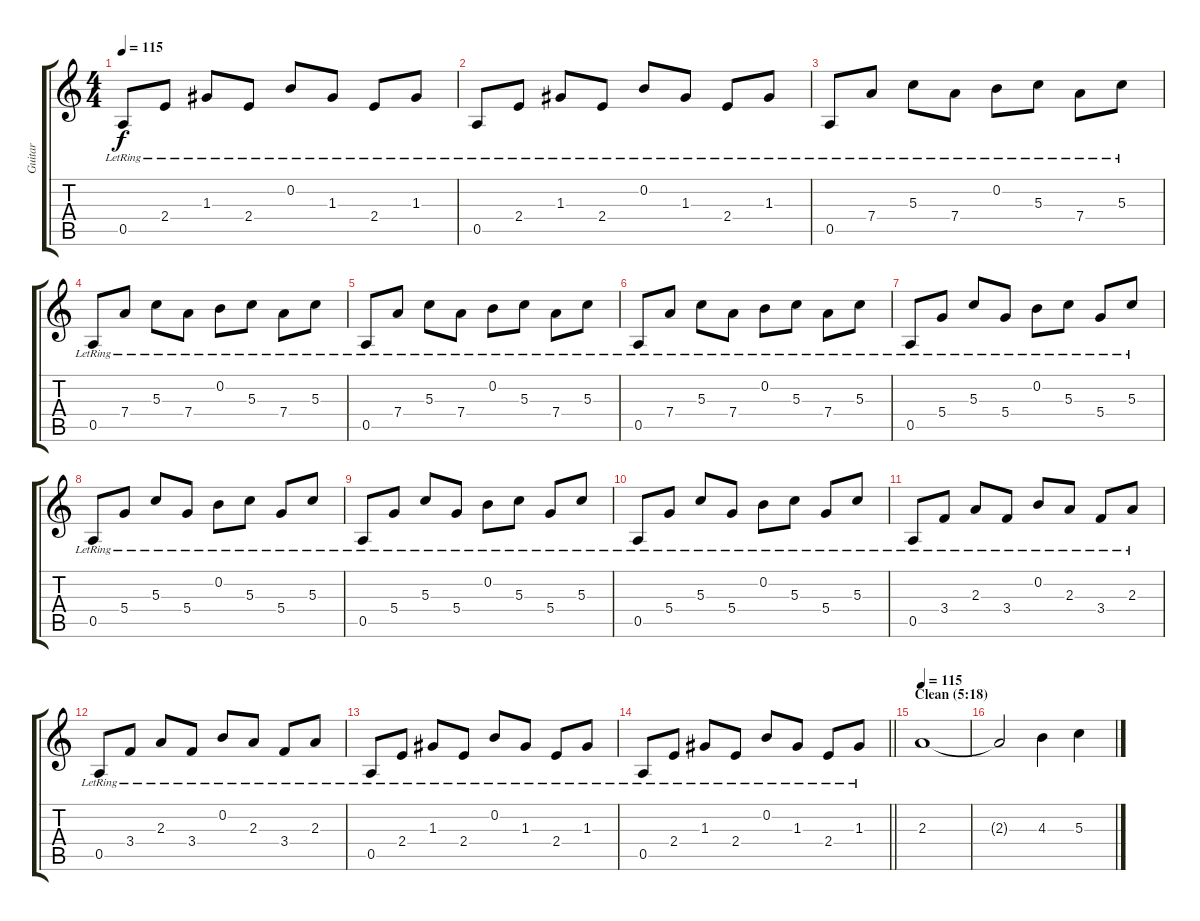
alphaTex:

\track ("Guitar" "Guitar") {instrument electricguitarclean}
\staff {score tabs}
\tuning (E4 B3 G3 D3 A2 E2) {hide}
\ts (4 4)
\tempo 115
\clef g2
\ks c
0.5{lr}.8{dy f} 2.4{lr}.8 1.3{lr}.8 2.4{lr}.8 0.2{lr}.8 1.3{lr}.8 2.4{lr}.8 1.3{lr}.8 |
0.5{lr}.8 2.4{lr}.8 1.3{lr}.8 2.4{lr}.8 0.2{lr}.8 1.3{lr}.8 2.4{lr}.8 1.3{lr}.8 |
0.5{lr}.8 7.4{lr}.8 5.3{lr}.8 7.4{lr}.8 0.2{lr}.8 5.3{lr}.8 7.4{lr}.8 5.3{lr}.8 |
0.5{lr}.8 7.4{lr}.8 5.3{lr}.8 7.4{lr}.8 0.2{lr}.8 5.3{lr}.8 7.4{lr}.8 5.3{lr}.8 |
0.5{lr}.8 7.4{lr}.8 5.3{lr}.8 7.4{lr}.8 0.2{lr}.8 5.3{lr}.8 7.4{lr}.8 5.3{lr}.8 |
0.5{lr}.8 7.4{lr}.8 5.3{lr}.8 7.4{lr}.8 0.2{lr}.8 5.3{lr}.8 7.4{lr}.8 5.3{lr}.8 |
0.5{lr}.8 5.4{lr}.8 5.3{lr}.8 5.4{lr}.8 0.2{lr}.8 5.3{lr}.8 5.4{lr}.8 5.3{lr}.8 |
0.5{lr}.8 5.4{lr}.8 5.3{lr}.8 5.4{lr}.8 0.2{lr}.8 5.3{lr}.8 5.4{lr}.8 5.3{lr}.8 |
0.5{lr}.8 5.4{lr}.8 5.3{lr}.8 5.4{lr}.8 0.2{lr}.8 5.3{lr}.8 5.4{lr}.8 5.3{lr}.8 |
0.5{lr}.8 5.4{lr}.8 5.3{lr}.8 5.4{lr}.8 0.2{lr}.8 5.3{lr}.8 5.4{lr}.8 5.3{lr}.8 |
0.5{lr}.8 3.4{lr}.8 2.3{lr}.8 3.4{lr}.8 0.2{lr}.8 2.3{lr}.8 3.4{lr}.8 2.3{lr}.8 |
0.5{lr}.8 3.4{lr}.8 2.3{lr}.8 3.4{lr}.8 0.2{lr}.8 2.3{lr}.8 3.4{lr}.8 2.3{lr}.8 |
0.5{lr}.8 2.4{lr}.8 1.3{lr}.8 2.4{lr}.8 0.2{lr}.8 1.3{lr}.8 2.4{lr}.8 1.3{lr}.8 |
\barLineRight lightlight
0.5{lr}.8 2.4{lr}.8 1.3{lr}.8 2.4{lr}.8 0.2{lr}.8 1.3{lr}.8 2.4{lr}.8 1.3{lr}.8 |
\section ("" "Clean (5:18)")
\tempo 115
2.3.1 |
2.3{t}.2 4.3.4 5.3.4
